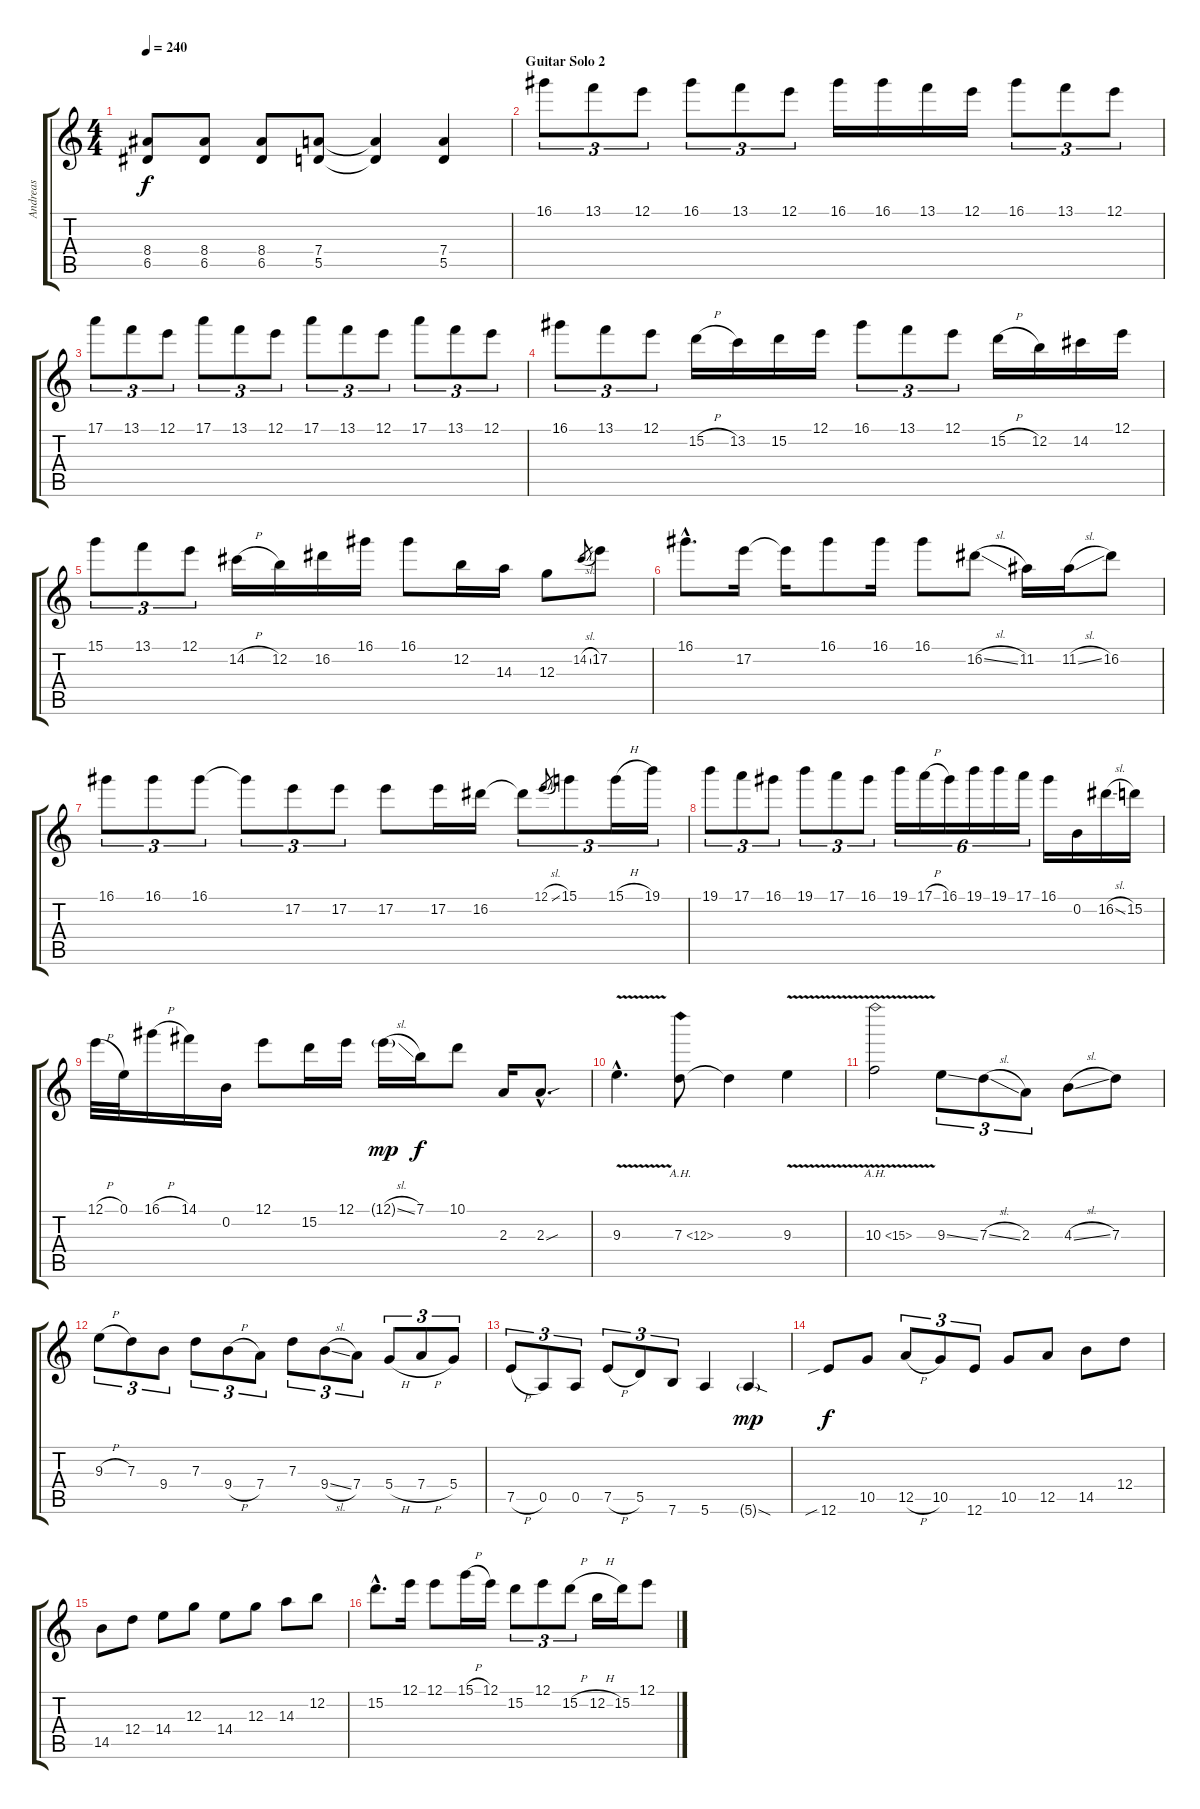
\track ("Andreas" "Andreas") {instrument overdrivenguitar}
\staff {score tabs}
\tuning (E4 B3 G3 D3 A2 E2) {hide}
\ts (4 4)
\tempo 240
\clef g2
\ks c
(8.4 6.5).8{dy f} (8.4 6.5).8 (8.4 6.5).8 (7.4 5.5).8 (7.4{t} 5.5{t}).4 (7.4 5.5).4 |
\section ("" "Guitar Solo 2")
16.1.8{tu (3 2)} 13.1.8{tu (3 2)} 12.1.8{tu (3 2)} 16.1.8{tu (3 2)} 13.1.8{tu (3 2)} 12.1.8{tu (3 2)} 16.1.16 16.1.16 13.1.16 12.1.16 16.1.8{tu (3 2)} 13.1.8{tu (3 2)} 12.1.8{tu (3 2)} |
17.1.8{tu (3 2)} 13.1.8{tu (3 2)} 12.1.8{tu (3 2)} 17.1.8{tu (3 2)} 13.1.8{tu (3 2)} 12.1.8{tu (3 2)} 17.1.8{tu (3 2)} 13.1.8{tu (3 2)} 12.1.8{tu (3 2)} 17.1.8{tu (3 2)} 13.1.8{tu (3 2)} 12.1.8{tu (3 2)} |
16.1.8{tu (3 2)} 13.1.8{tu (3 2)} 12.1.8{tu (3 2)} 15.2{h}.16 13.2.16 15.2.16 12.1.16 16.1.8{tu (3 2)} 13.1.8{tu (3 2)} 12.1.8{tu (3 2)} 15.2{h}.16 12.2.16 14.2.16 12.1.16 |
15.1.8{tu (3 2)} 13.1.8{tu (3 2)} 12.1.8{tu (3 2)} 14.2{h}.16 12.2.16 16.2.16 16.1.16 16.1.8 12.2.16 14.3.16 12.3.8 14.2{sl}.8{gr} 17.2.8 |
16.1{hac}.8{d} 17.2.16 17.2{t}.16 16.1.8 16.1.16 16.1.8 16.2{sl}.8 11.2.16 11.2{sl}.16 16.2.8 |
16.1.8{tu (3 2)} 16.1.8{tu (3 2)} 16.1.8{tu (3 2)} 16.1{t}.8{tu (3 2)} 17.2.8{tu (3 2)} 17.2.8{tu (3 2)} 17.2.8 17.2.16 16.2.16 16.2{t}.8{tu (3 2)} 12.1{sl}.8{gr} 15.1.8{tu (3 2)} 15.1{h}.16{tu (3 2)} 19.1.16{tu (3 2)} |
19.1.8{tu (3 2)} 17.1.8{tu (3 2)} 16.1.8{tu (3 2)} 19.1.8{tu (3 2)} 17.1.8{tu (3 2)} 16.1.8{tu (3 2)} 19.1.16{tu (6 4)} 17.1{h}.16{tu (6 4)} 16.1.16{tu (6 4)} 19.1.16{tu (6 4)} 19.1.16{tu (6 4)} 17.1.16{tu (6 4)} 16.1.16 0.2.16 16.2{sl}.16 15.2.16 |
12.1{h}.32 0.1.32 16.1{h}.16 14.1.16 0.2.16 12.1.8 15.2.16 12.1.16 12.1{sl g}.16{dy mp} 7.1.16{dy f} 10.1.8 2.3.16 2.3{sou hac}.8{d} |
9.3{v hac}.4{d} 7.3{ah 5}.8 7.3{t}.4 9.3{v}.4 |
10.3{ah 5 v}.2 9.3{ss}.8{tu (3 2)} 7.3{sl}.8{tu (3 2)} 2.3.8{tu (3 2)} 4.3{sl}.8 7.3.8 |
9.3{h}.8{tu (3 2)} 7.3.8{tu (3 2)} 9.4.8{tu (3 2)} 7.3.8{tu (3 2)} 9.4{h}.8{tu (3 2)} 7.4.8{tu (3 2)} 7.3.8{tu (3 2)} 9.4{sl}.8{tu (3 2)} 7.4.8{tu (3 2)} 5.4{h}.8{tu (3 2)} 7.4{h}.8{tu (3 2)} 5.4.8{tu (3 2)} |
7.5{h}.8{tu (3 2)} 0.5.8{tu (3 2)} 0.5.8{tu (3 2)} 7.5{h}.8{tu (3 2)} 5.5.8{tu (3 2)} 7.6.8{tu (3 2)} 5.6.4 5.6{sod g}.4{dy mp} |
12.6{sib}.8{dy f} 10.5.8 12.5{h}.8{tu (3 2)} 10.5.8{tu (3 2)} 12.6.8{tu (3 2)} 10.5.8 12.5.8 14.5.8 12.4.8 |
14.5.8 12.4.8 14.4.8 12.3.8 14.4.8 12.3.8 14.3.8 12.2.8 |
15.2{hac}.8{d} 12.1.16 12.1.8 15.1{h}.16 12.1.16 15.2.8{tu (3 2)} 12.1.8{tu (3 2)} 15.2{h}.8{tu (3 2)} 12.2{h}.16 15.2.16 12.1.8
